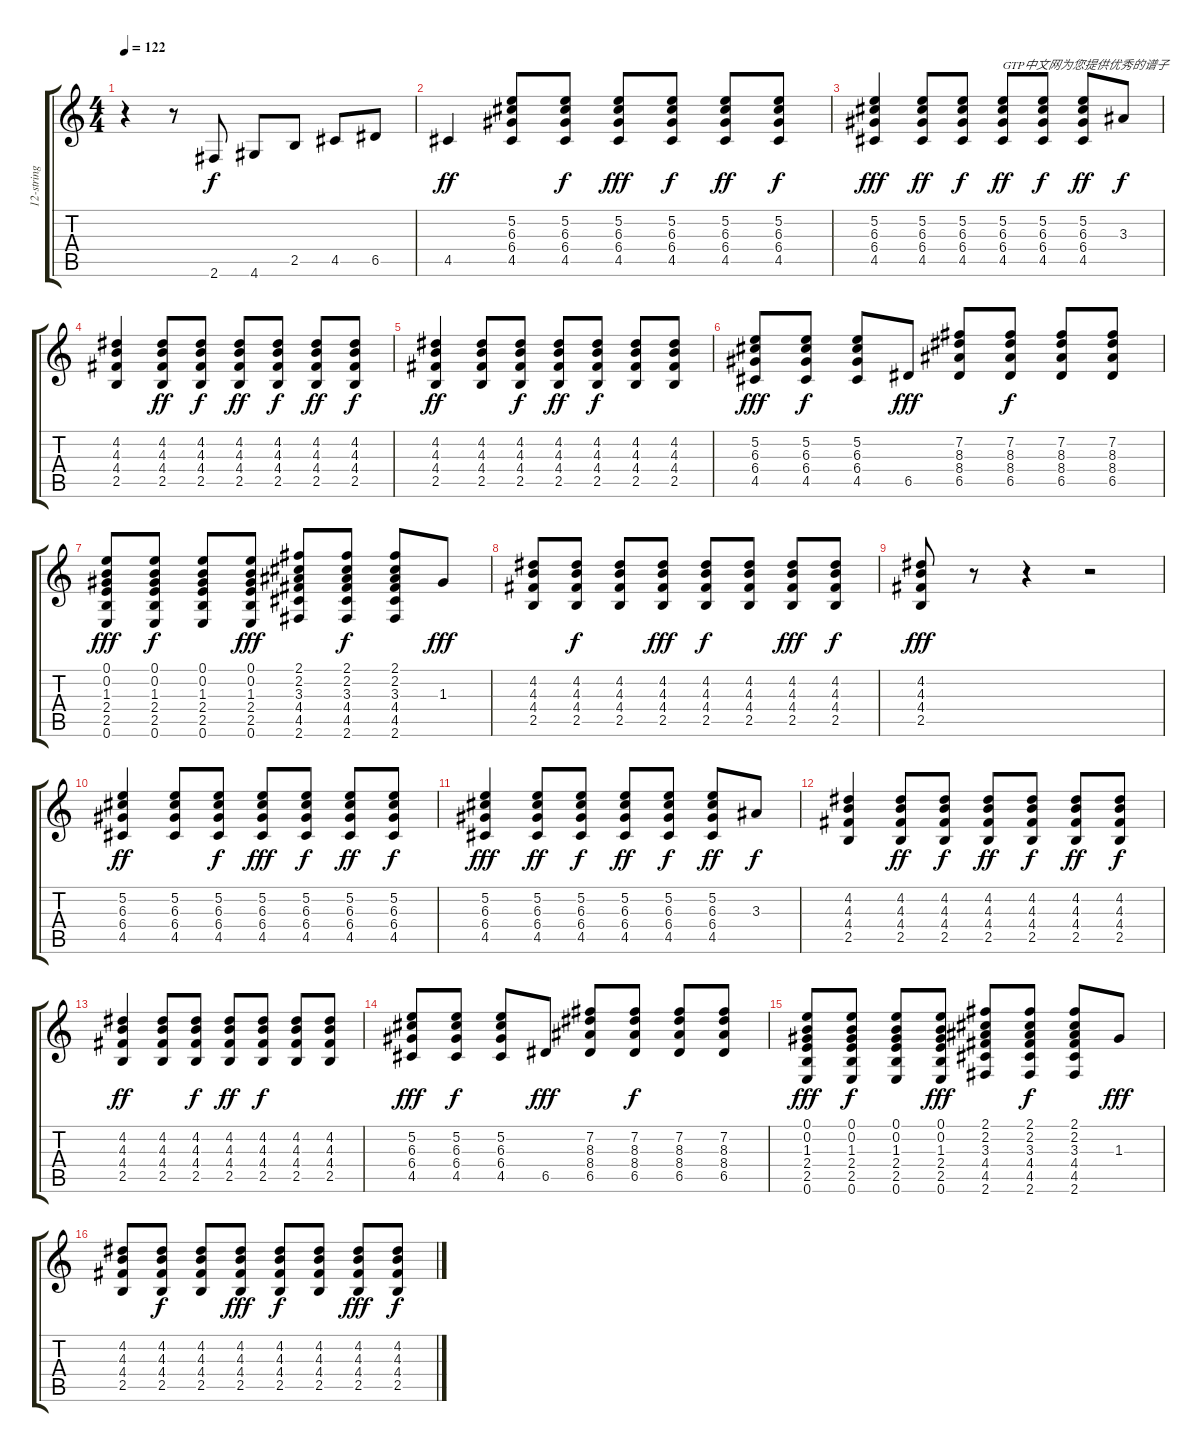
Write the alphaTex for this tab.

\track ("12-string" "12-string") {instrument acousticguitarsteel}
\staff {score tabs}
\tuning (E4 B3 G3 D3 A2 E2) {hide}
\ts (4 4)
\tempo 122
\clef g2
\ks c
r.4{dy f instrument acousticguitarsteel} r.8 2.6.8 4.6.8 2.5.8 4.5.8 6.5.8 |
4.5.4{dy ff} (5.2 6.3 6.4 4.5).8 (5.2 6.3 6.4 4.5).8{dy f} (5.2 6.3 6.4 4.5).8{dy fff} (5.2 6.3 6.4 4.5).8{dy f} (5.2 6.3 6.4 4.5).8{dy ff} (5.2 6.3 6.4 4.5).8{dy f} |
(5.2 6.3 6.4 4.5).4{dy fff} (5.2 6.3 6.4 4.5).8{dy ff} (5.2 6.3 6.4 4.5).8{dy f} (5.2 6.3 6.4 4.5).8{txt "GTP中文网为您提供优秀的谱子" dy ff} (5.2 6.3 6.4 4.5).8{dy f} (5.2 6.3 6.4 4.5).8{dy ff} 3.3.8{dy f} |
(4.2 4.3 4.4 2.5).4 (4.2 4.3 4.4 2.5).8{dy ff} (4.2 4.3 4.4 2.5).8{dy f} (4.2 4.3 4.4 2.5).8{dy ff} (4.2 4.3 4.4 2.5).8{dy f} (4.2 4.3 4.4 2.5).8{dy ff} (4.2 4.3 4.4 2.5).8{dy f} |
(4.2 4.3 4.4 2.5).4{dy ff} (4.2 4.3 4.4 2.5).8 (4.2 4.3 4.4 2.5).8{dy f} (4.2 4.3 4.4 2.5).8{dy ff} (4.2 4.3 4.4 2.5).8{dy f} (4.2 4.3 4.4 2.5).8 (4.2 4.3 4.4 2.5).8 |
(5.2 6.3 6.4 4.5).8{dy fff} (5.2 6.3 6.4 4.5).8{dy f} (5.2 6.3 6.4 4.5).8 6.5.8{dy fff} (7.2 8.3 8.4 6.5).8 (7.2 8.3 8.4 6.5).8{dy f} (7.2 8.3 8.4 6.5).8 (7.2 8.3 8.4 6.5).8 |
(0.1 0.2 1.3 2.4 2.5 0.6).8{dy fff} (0.1 0.2 1.3 2.4 2.5 0.6).8{dy f} (0.1 0.2 1.3 2.4 2.5 0.6).8 (0.1 0.2 1.3 2.4 2.5 0.6).8{dy fff} (2.1 2.2 3.3 4.4 4.5 2.6).8 (2.1 2.2 3.3 4.4 4.5 2.6).8{dy f} (2.1 2.2 3.3 4.4 4.5 2.6).8 1.3.8{dy fff} |
(4.2 4.3 4.4 2.5).8 (4.2 4.3 4.4 2.5).8{dy f} (4.2 4.3 4.4 2.5).8 (4.2 4.3 4.4 2.5).8{dy fff} (4.2 4.3 4.4 2.5).8{dy f} (4.2 4.3 4.4 2.5).8 (4.2 4.3 4.4 2.5).8{dy fff} (4.2 4.3 4.4 2.5).8{dy f} |
(4.2 4.3 4.4 2.5).8{dy fff} r.8 r.4 r.2 |
(5.2 6.3 6.4 4.5).4{dy ff} (5.2 6.3 6.4 4.5).8 (5.2 6.3 6.4 4.5).8{dy f} (5.2 6.3 6.4 4.5).8{dy fff} (5.2 6.3 6.4 4.5).8{dy f} (5.2 6.3 6.4 4.5).8{dy ff} (5.2 6.3 6.4 4.5).8{dy f} |
(5.2 6.3 6.4 4.5).4{dy fff} (5.2 6.3 6.4 4.5).8{dy ff} (5.2 6.3 6.4 4.5).8{dy f} (5.2 6.3 6.4 4.5).8{dy ff} (5.2 6.3 6.4 4.5).8{dy f} (5.2 6.3 6.4 4.5).8{dy ff} 3.3.8{dy f} |
(4.2 4.3 4.4 2.5).4 (4.2 4.3 4.4 2.5).8{dy ff} (4.2 4.3 4.4 2.5).8{dy f} (4.2 4.3 4.4 2.5).8{dy ff} (4.2 4.3 4.4 2.5).8{dy f} (4.2 4.3 4.4 2.5).8{dy ff} (4.2 4.3 4.4 2.5).8{dy f} |
(4.2 4.3 4.4 2.5).4{dy ff} (4.2 4.3 4.4 2.5).8 (4.2 4.3 4.4 2.5).8{dy f} (4.2 4.3 4.4 2.5).8{dy ff} (4.2 4.3 4.4 2.5).8{dy f} (4.2 4.3 4.4 2.5).8 (4.2 4.3 4.4 2.5).8 |
(5.2 6.3 6.4 4.5).8{dy fff} (5.2 6.3 6.4 4.5).8{dy f} (5.2 6.3 6.4 4.5).8 6.5.8{dy fff} (7.2 8.3 8.4 6.5).8 (7.2 8.3 8.4 6.5).8{dy f} (7.2 8.3 8.4 6.5).8 (7.2 8.3 8.4 6.5).8 |
(0.1 0.2 1.3 2.4 2.5 0.6).8{dy fff} (0.1 0.2 1.3 2.4 2.5 0.6).8{dy f} (0.1 0.2 1.3 2.4 2.5 0.6).8 (0.1 0.2 1.3 2.4 2.5 0.6).8{dy fff} (2.1 2.2 3.3 4.4 4.5 2.6).8 (2.1 2.2 3.3 4.4 4.5 2.6).8{dy f} (2.1 2.2 3.3 4.4 4.5 2.6).8 1.3.8{dy fff} |
(4.2 4.3 4.4 2.5).8 (4.2 4.3 4.4 2.5).8{dy f} (4.2 4.3 4.4 2.5).8 (4.2 4.3 4.4 2.5).8{dy fff} (4.2 4.3 4.4 2.5).8{dy f} (4.2 4.3 4.4 2.5).8 (4.2 4.3 4.4 2.5).8{dy fff} (4.2 4.3 4.4 2.5).8{dy f}
